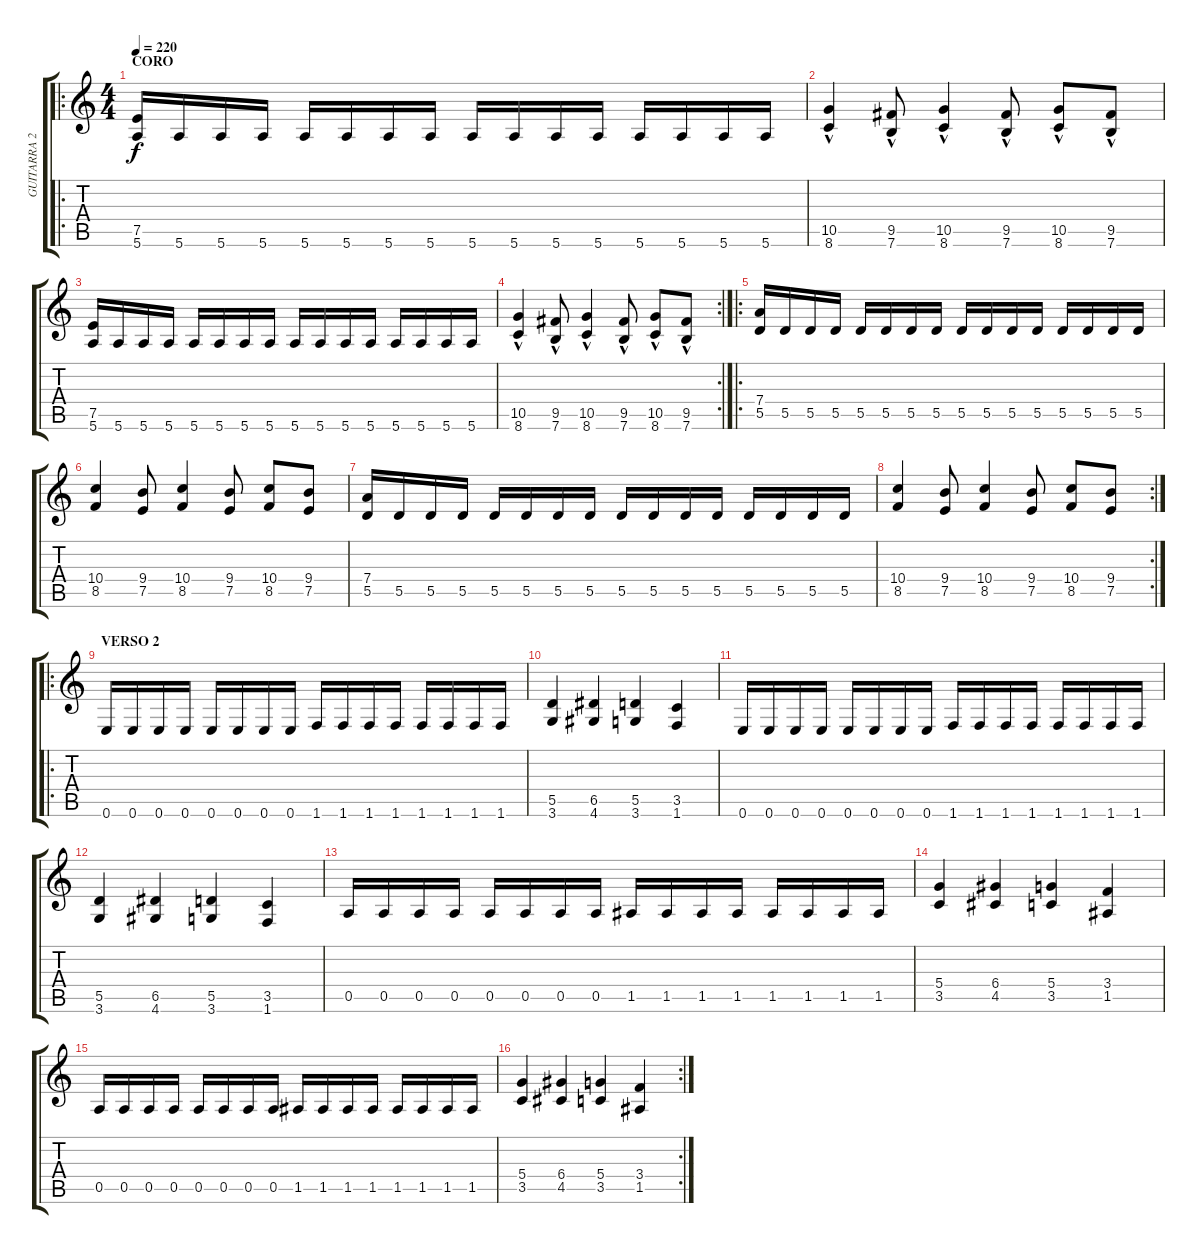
\track ("GUITARRA 2" "GUITARRA 2") {instrument distortionguitar}
\staff {score tabs}
\tuning (E4 B3 G3 D3 A2 E2) {hide}
\ro
\ts (4 4)
\section ("" "CORO")
\tempo 220
\clef g2
\ks c
(7.5 5.6).16{dy f} 5.6.16 5.6.16 5.6.16 5.6.16 5.6.16 5.6.16 5.6.16 5.6.16 5.6.16 5.6.16 5.6.16 5.6.16 5.6.16 5.6.16 5.6.16 |
(10.5 8.6{hac}).4 (9.5 7.6{hac}).8 (10.5 8.6{hac}).4 (9.5 7.6{hac}).8 (10.5 8.6{hac}).8 (9.5 7.6{hac}).8 |
(7.5 5.6).16 5.6.16 5.6.16 5.6.16 5.6.16 5.6.16 5.6.16 5.6.16 5.6.16 5.6.16 5.6.16 5.6.16 5.6.16 5.6.16 5.6.16 5.6.16 |
\rc 2
(10.5 8.6{hac}).4 (9.5 7.6{hac}).8 (10.5 8.6{hac}).4 (9.5 7.6{hac}).8 (10.5 8.6{hac}).8 (9.5 7.6{hac}).8 |
\ro
(7.4 5.5).16 5.5.16 5.5.16 5.5.16 5.5.16 5.5.16 5.5.16 5.5.16 5.5.16 5.5.16 5.5.16 5.5.16 5.5.16 5.5.16 5.5.16 5.5.16 |
(10.4 8.5).4 (9.4 7.5).8 (10.4 8.5).4 (9.4 7.5).8 (10.4 8.5).8 (9.4 7.5).8 |
(7.4 5.5).16 5.5.16 5.5.16 5.5.16 5.5.16 5.5.16 5.5.16 5.5.16 5.5.16 5.5.16 5.5.16 5.5.16 5.5.16 5.5.16 5.5.16 5.5.16 |
\rc 2
(10.4 8.5).4 (9.4 7.5).8 (10.4 8.5).4 (9.4 7.5).8 (10.4 8.5).8 (9.4 7.5).8 |
\ro
\section ("" "VERSO 2")
0.6.16 0.6.16 0.6.16 0.6.16 0.6.16 0.6.16 0.6.16 0.6.16 1.6.16 1.6.16 1.6.16 1.6.16 1.6.16 1.6.16 1.6.16 1.6.16 |
(5.5 3.6).4 (6.5 4.6).4 (5.5 3.6).4 (3.5 1.6).4 |
0.6.16 0.6.16 0.6.16 0.6.16 0.6.16 0.6.16 0.6.16 0.6.16 1.6.16 1.6.16 1.6.16 1.6.16 1.6.16 1.6.16 1.6.16 1.6.16 |
(5.5 3.6).4 (6.5 4.6).4 (5.5 3.6).4 (3.5 1.6).4 |
0.5.16 0.5.16 0.5.16 0.5.16 0.5.16 0.5.16 0.5.16 0.5.16 1.5.16 1.5.16 1.5.16 1.5.16 1.5.16 1.5.16 1.5.16 1.5.16 |
(5.4 3.5).4 (6.4 4.5).4 (5.4 3.5).4 (3.4 1.5).4 |
0.5.16 0.5.16 0.5.16 0.5.16 0.5.16 0.5.16 0.5.16 0.5.16 1.5.16 1.5.16 1.5.16 1.5.16 1.5.16 1.5.16 1.5.16 1.5.16 |
\rc 2
(5.4 3.5).4 (6.4 4.5).4 (5.4 3.5).4 (3.4 1.5).4
